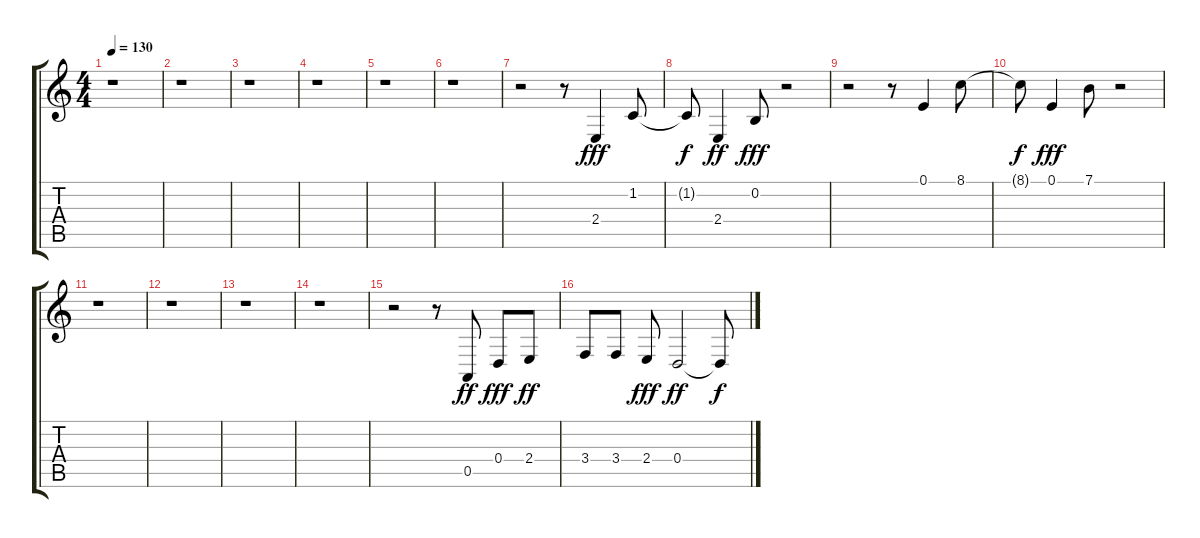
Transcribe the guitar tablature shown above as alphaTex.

\track "" {instrument xylophone}
\staff {score tabs}
\tuning (E4 B3 G3 D3 A2 E2) {hide}
\ts (4 4)
\tempo 130
\clef g2
\ks c
r.1{dy fff} |
r.1 |
r.1 |
r.1 |
r.1 |
r.1 |
r.2 r.8 2.4.4 1.2.8 |
1.2{t}.8{dy f} 2.4.4{dy ff} 0.2.8{dy fff} r.2 |
r.2 r.8 0.1.4 8.1.8 |
8.1{t}.8{dy f} 0.1.4{dy fff} 7.1.8 r.2 |
r.1 |
r.1 |
r.1 |
r.1 |
r.2 r.8 0.5.8{dy ff} 0.4.8{dy fff} 2.4.8{dy ff} |
3.4.8 3.4.8 2.4.8{dy fff} 0.4.2{dy ff} 0.4{t}.8{dy f}
